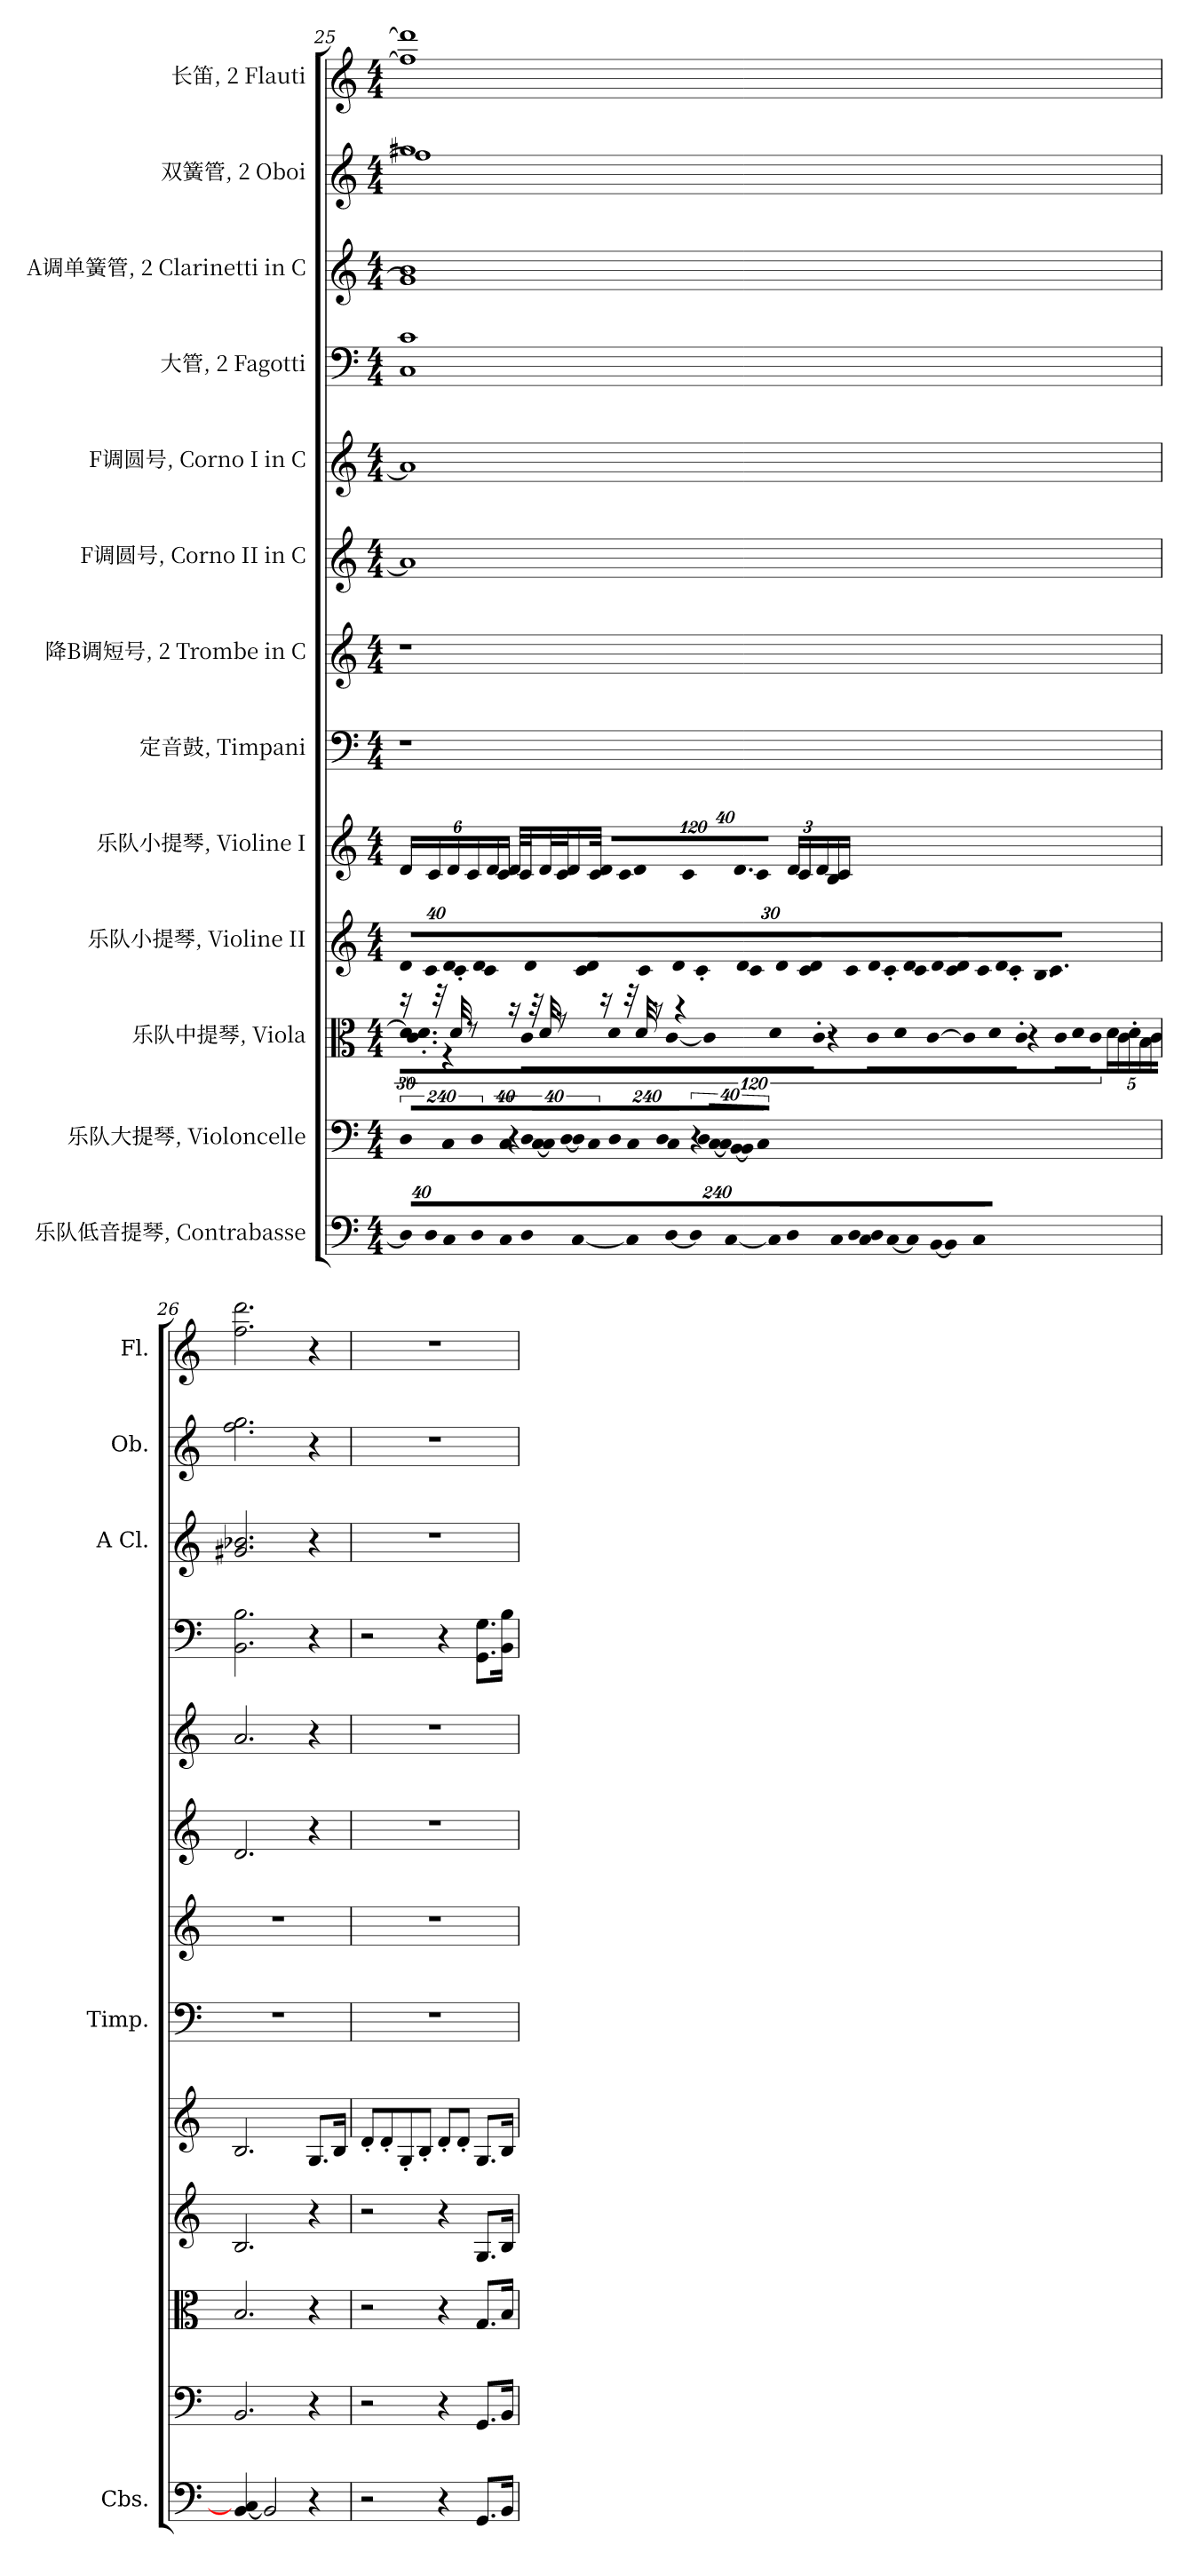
**kern	**kern	**kern	**kern	**kern	**kern	**kern	**kern	**kern	**kern	**kern	**kern	**kern
*part13	*part12	*part11	*part10	*part9	*part8	*part7	*part6	*part5	*part4	*part3	*part2	*part1
*staff13	*staff12	*staff11	*staff10	*staff9	*staff8	*staff7	*staff6	*staff5	*staff4	*staff3	*staff2	*staff1
*I"乐队低音提琴, Contrabasse	*I"乐队大提琴, Violoncelle	*I"乐队中提琴, Viola	*I"乐队小提琴, Violine II	*I"乐队小提琴, Violine I	*I"定音鼓, Timpani	*I"降B调短号, 2 Trombe in C	*I"F调圆号, Corno II in C	*I"F调圆号, Corno I in C	*I"大管, 2 Fagotti	*I"A调单簧管, 2 Clarinetti in C	*I"双簧管, 2 Oboi	*I"长笛, 2 Flauti
*I'Cbs.	*	*	*	*	*I'Timp.	*	*	*	*	*I'A Cl.	*I'Ob.	*I'Fl.
!!LO:PB:g=z
*clefF4	*clefF4	*clefC3	*clefG2	*clefG2	*clefF4	*clefG2	*clefG2	*clefG2	*clefF4	*clefG2	*clefG2	*clefG2
*ITrd7c12	*	*	*	*	*	*ITrd1c2	*ITrd4c7	*ITrd4c7	*	*ITrd2c3	*	*
*k[]	*k[]	*k[]	*k[]	*k[]	*k[]	*k[b-e-]	*k[b-]	*k[b-]	*k[]	*k[f#c#g#]	*k[]	*k[]
*M4/4	*M4/4	*M4/4	*M4/4	*M4/4	*M4/4	*M4/4	*M4/4	*M4/4	*M4/4	*M4/4	*M4/4	*M4/4
*MM198	*MM198	*MM198	*MM198	*MM198	*MM198	*MM198	*MM198	*MM198	*MM198	*MM198	*MM198	*MM198
*Xbrackettup	*	*	*	*	*	*	*	*	*	*	*	*
=25	=25	=25	=25	=25	=25	=25	=25	=25	=25	=25	=25	=25
*	*	*^	*	*	*	*	*	*	*	*	*	*
!LO:N:vis=32	!LO:N:vis=16	!	!LO:N:vis=256%9	!	!	!	!	!	!	!	!	!	!
*	*	*	*	*Xbrackettup	*	*	*	*	*	*	*	*	*
!	!	!	!	!LO:N:vis=32	!	!	!	!	!	!	!	!	!
*	*	*	*	*	*Xbrackettup	*	*	*	*	*	*	*	*
*	*	*	*	*	*	*	*	*	*	*	*^	*^	*
640%23DD/LLL]	1920%137D/LL	16r	960%17d\KLLL]	640%23d/LLL	24d/LL	1r	1r	1d]	1d]	1C 1c	1g#	1e#]	1gg#X	1ff]	1ff] 1ddd]
!	!	!	!LO:N:vis=32.	!	!	!	!	!	!	!	!	!	!	!	!
.	.	.	1920%103c\' 1920%103d\'JJJ	.	.	.	.	.	.	.	.	.	.	.	.
!LO:N:vis=32	!	!	!	!LO:N:vis=32	!	!	!	!	!	!	!	!	!	!	!
640%23DD/J	.	.	.	640%23c/	.	.	.	.	.	.	.	.	.	.	.
.	.	.	.	.	24c/	.	.	.	.	.	.	.	.	.	.
.	.	32r	.	.	.	.	.	.	.	.	.	.	.	.	.
!	!LO:N:vis=16	!	!LO:N:vis=16	!	!	!	!	!	!	!	!	!	!	!	!
.	1920%137C/	.	1920%137r	.	.	.	.	.	.	.	.	.	.	.	.
!LO:N:vis=16	!	!	!	!LO:N:vis=32	!	!	!	!	!	!	!	!	!	!	!
1920%137CC/	.	.	.	640%23d/	.	.	.	.	.	.	.	.	.	.	.
.	.	.	.	.	24d/	.	.	.	.	.	.	.	.	.	.
.	.	32d/	.	.	.	.	.	.	.	.	.	.	.	.	.
!	!	!	!	!LO:N:vis=32	!	!	!	!	!	!	!	!	!	!	!
.	.	.	.	640%23c'/	.	.	.	.	.	.	.	.	.	.	.
.	.	8r	.	.	24c/	.	.	.	.	.	.	.	.	.	.
!	!LO:N:vis=16	!	!LO:N:vis=32	!	!	!	!	!	!	!	!	!	!	!	!
.	1920%137D/	.	640%23c\LLL	.	.	.	.	.	.	.	.	.	.	.	.
!LO:N:vis=16	!	!	!	!	!	!	!	!	!	!	!	!	!	!	!
1920%137DD/	.	.	.	.	.	.	.	.	.	.	.	.	.	.	.
!	!	!	!	!LO:N:vis=256%9	!	!	!	!	!	!	!	!	!	!	!
.	.	.	.	960%17d/K	.	.	.	.	.	.	.	.	.	.	.
!	!	!	!	!LO:N:vis=32	!	!	!	!	!	!	!	!	!	!	!
.	.	.	.	640%23c/	.	.	.	.	.	.	.	.	.	.	.
.	.	.	.	.	24d/	.	.	.	.	.	.	.	.	.	.
!	!	!	!LO:N:vis=32	!	!	!	!	!	!	!	!	!	!	!	!
.	.	.	640%23d\	.	.	.	.	.	.	.	.	.	.	.	.
!	!	!	!	!LO:N:vis=32	!	!	!	!	!	!	!	!	!	!	!
.	.	.	.	640%23d/	.	.	.	.	.	.	.	.	.	.	.
.	.	.	.	.	24c/JJ	.	.	.	.	.	.	.	.	.	.
!	!LO:N:vis=32	!	!	!	!	!	!	!	!	!	!	!	!	!	!
.	640%23C/JJk	.	.	.	.	.	.	.	.	.	.	.	.	.	.
!LO:N:vis=16	!	!	!LO:N:vis=32	!	!	!	!	!	!	!	!	!	!	!	!
1920%137CC/	.	.	[640%23c\	.	.	.	.	.	.	.	.	.	.	.	.
!	!	!	!	!LO:N:vis=256%9	!	!	!	!	!	!	!	!	!	!	!
.	.	.	.	960%17c/JJJk	.	.	.	.	.	.	.	.	.	.	.
!	!LO:N:vis=32	!	!	!	!	!	!	!	!	!	!	!	!	!	!
.	640%23r	16r	.	.	32d/KLL	.	.	.	.	.	.	.	.	.	.
!	!	!	!LO:N:vis=256%9	!	!	!	!	!	!	!	!	!	!	!	!
.	.	.	960%17c\K]	.	.	.	.	.	.	.	.	.	.	.	.
!	!	!	!	!LO:N:vis=32	!	!	!	!	!	!	!	!	!	!	!
.	.	.	.	640%23d/LLL	.	.	.	.	.	.	.	.	.	.	.
!	!	!	!LO:N:vis=32	!	!	!	!	!	!	!	!	!	!	!	!
.	.	.	640%23d\	.	.	.	.	.	.	.	.	.	.	.	.
.	.	.	.	.	16c/	.	.	.	.	.	.	.	.	.	.
!LO:N:vis=32	!LO:N:vis=32	!	!	!	!	!	!	!	!	!	!	!	!	!	!
640%23DD/L	640%23D/LLL	.	.	.	.	.	.	.	.	.	.	.	.	.	.
!	!	!	!	!LO:N:vis=32	!	!	!	!	!	!	!	!	!	!	!
.	.	.	.	640%23c/	.	.	.	.	.	.	.	.	.	.	.
!	!	!	!LO:N:vis=32.	!	!	!	!	!	!	!	!	!	!	!	!
.	.	.	1920%103c'\JJJ	.	.	.	.	.	.	.	.	.	.	.	.
.	.	32r	.	.	.	.	.	.	.	.	.	.	.	.	.
!LO:N:vis=32	!LO:N:vis=32	!	!	!	!	!	!	!	!	!	!	!	!	!	!
[640%23CC/	[640%23C/	.	.	.	.	.	.	.	.	.	.	.	.	.	.
!	!	!	!	!LO:N:vis=32	!	!	!	!	!	!	!	!	!	!	!
.	.	.	.	640%23d/	.	.	.	.	.	.	.	.	.	.	.
.	.	32d/	.	.	32d/L	.	.	.	.	.	.	.	.	.	.
!LO:N:vis=32	!LO:N:vis=32	!	!LO:N:vis=32	!	!	!	!	!	!	!	!	!	!	!	!
640%23CC/]	640%23C/]	.	640%23r	.	.	.	.	.	.	.	.	.	.	.	.
!	!	!	!	!LO:N:vis=32	!	!	!	!	!	!	!	!	!	!	!
.	.	.	.	640%23c'/	.	.	.	.	.	.	.	.	.	.	.
.	.	8r	.	.	32c/J	.	.	.	.	.	.	.	.	.	.
!LO:N:vis=32	!LO:N:vis=32	!	!LO:N:vis=32	!	!	!	!	!	!	!	!	!	!	!	!
[640%23DD/	[640%23D/	.	640%23c\LLL	.	.	.	.	.	.	.	.	.	.	.	.
!	!	!	!	!LO:N:vis=256%9	!	!	!	!	!	!	!	!	!	!	!
.	.	.	.	960%17d/K	.	.	.	.	.	.	.	.	.	.	.
.	.	.	.	.	16d/	.	.	.	.	.	.	.	.	.	.
!	!	!	!	!LO:N:vis=32	!	!	!	!	!	!	!	!	!	!	!
.	.	.	.	640%23c/	.	.	.	.	.	.	.	.	.	.	.
!LO:N:vis=32	!LO:N:vis=32	!	!LO:N:vis=32	!	!	!	!	!	!	!	!	!	!	!	!
640%23DD/]	640%23D/]	.	640%23d\	.	.	.	.	.	.	.	.	.	.	.	.
!	!	!	!	!LO:N:vis=32	!	!	!	!	!	!	!	!	!	!	!
.	.	.	.	640%23d/	.	.	.	.	.	.	.	.	.	.	.
!LO:N:vis=32	!LO:N:vis=32	!	!LO:N:vis=32	!	!	!	!	!	!	!	!	!	!	!	!
[640%23CC/JJJ	640%23C/JJJ	.	[640%23c\	.	.	.	.	.	.	.	.	.	.	.	.
.	.	.	.	.	32c/JJk	.	.	.	.	.	.	.	.	.	.
!	!	!	!	!LO:N:vis=256%9	!	!	!	!	!	!	!	!	!	!	!
.	.	.	.	960%17c/JJJk	.	.	.	.	.	.	.	.	.	.	.
!	!	!	!	!	!LO:N:vis=32	!	!	!	!	!	!	!	!	!	!
.	.	16r	.	.	640%23d/LLL	.	.	.	.	.	.	.	.	.	.
!LO:N:vis=32	!LO:N:vis=16	!	!LO:N:vis=256%9	!	!	!	!	!	!	!	!	!	!	!	!
640%23CC/LLL]	1920%137D/LL	.	960%17c\K]	.	.	.	.	.	.	.	.	.	.	.	.
!	!	!	!	!LO:N:vis=32	!	!	!	!	!	!	!	!	!	!	!
.	.	.	.	640%23d/LLL	.	.	.	.	.	.	.	.	.	.	.
!	!	!	!LO:N:vis=32	!	!	!	!	!	!	!	!	!	!	!	!
.	.	.	640%23d\	.	.	.	.	.	.	.	.	.	.	.	.
!	!	!	!	!	!LO:N:vis=32.	!	!	!	!	!	!	!	!	!	!
.	.	.	.	.	1920%103c/	.	.	.	.	.	.	.	.	.	.
!LO:N:vis=32	!	!	!	!	!	!	!	!	!	!	!	!	!	!	!
640%23DD/J	.	.	.	.	.	.	.	.	.	.	.	.	.	.	.
!	!	!	!	!LO:N:vis=32	!	!	!	!	!	!	!	!	!	!	!
.	.	.	.	640%23c/	.	.	.	.	.	.	.	.	.	.	.
!	!	!	!LO:N:vis=32.	!	!	!	!	!	!	!	!	!	!	!	!
.	.	.	1920%103c'\JJJ	.	.	.	.	.	.	.	.	.	.	.	.
.	.	32r	.	.	.	.	.	.	.	.	.	.	.	.	.
!	!LO:N:vis=16	!	!	!	!	!	!	!	!	!	!	!	!	!	!
.	1920%137C/	.	.	.	.	.	.	.	.	.	.	.	.	.	.
!LO:N:vis=16	!	!	!	!	!	!	!	!	!	!	!	!	!	!	!
1920%137CC/	.	.	.	.	.	.	.	.	.	.	.	.	.	.	.
!	!	!	!	!LO:N:vis=32	!	!	!	!	!	!	!	!	!	!	!
.	.	.	.	640%23d/	.	.	.	.	.	.	.	.	.	.	.
!	!	!	!	!	!LO:N:vis=32	!	!	!	!	!	!	!	!	!	!
.	.	.	.	.	640%23d/	.	.	.	.	.	.	.	.	.	.
.	.	32d/	.	.	.	.	.	.	.	.	.	.	.	.	.
!	!	!	!LO:N:vis=32	!	!	!	!	!	!	!	!	!	!	!	!
.	.	.	640%23r	.	.	.	.	.	.	.	.	.	.	.	.
!	!	!	!	!LO:N:vis=32	!	!	!	!	!	!	!	!	!	!	!
.	.	.	.	640%23c'/	.	.	.	.	.	.	.	.	.	.	.
.	.	8r	.	.	.	.	.	.	.	.	.	.	.	.	.
!	!	!	!	!	!LO:N:vis=32	!	!	!	!	!	!	!	!	!	!
.	.	.	.	.	640%23c/	.	.	.	.	.	.	.	.	.	.
!	!LO:N:vis=16	!	!	!	!	!	!	!	!	!	!	!	!	!	!
.	1920%137D/	.	.	.	.	.	.	.	.	.	.	.	.	.	.
!LO:N:vis=16	!	!	!LO:N:vis=32	!	!	!	!	!	!	!	!	!	!	!	!
1920%137DD/	.	.	640%23c\LLL	.	.	.	.	.	.	.	.	.	.	.	.
!	!	!	!	!LO:N:vis=256%9	!	!	!	!	!	!	!	!	!	!	!
.	.	.	.	960%17d/K	.	.	.	.	.	.	.	.	.	.	.
!	!	!	!	!	!LO:N:vis=32.	!	!	!	!	!	!	!	!	!	!
.	.	.	.	.	1920%103d/	.	.	.	.	.	.	.	.	.	.
!	!	!	!	!LO:N:vis=32	!	!	!	!	!	!	!	!	!	!	!
.	.	.	.	640%23c/	.	.	.	.	.	.	.	.	.	.	.
!	!	!	!LO:N:vis=32	!	!	!	!	!	!	!	!	!	!	!	!
.	.	.	640%23d\	.	.	.	.	.	.	.	.	.	.	.	.
!	!	!	!	!LO:N:vis=32	!	!	!	!	!	!	!	!	!	!	!
.	.	.	.	640%23d/	.	.	.	.	.	.	.	.	.	.	.
!	!	!	!	!	!LO:N:vis=32	!	!	!	!	!	!	!	!	!	!
.	.	.	.	.	640%23c/JJJ	.	.	.	.	.	.	.	.	.	.
!	!LO:N:vis=32	!	!	!	!	!	!	!	!	!	!	!	!	!	!
.	640%23C/JJk	.	.	.	.	.	.	.	.	.	.	.	.	.	.
!LO:N:vis=16	!	!	!	!	!	!	!	!	!	!	!	!	!	!	!
1920%137CC/	.	.	.	.	.	.	.	.	.	.	.	.	.	.	.
!	!	!	!LO:N:vis=32	!	!	!	!	!	!	!	!	!	!	!	!
.	.	.	640%23c\JJJ	.	.	.	.	.	.	.	.	.	.	.	.
!	!	!	!	!LO:N:vis=256%9	!	!	!	!	!	!	!	!	!	!	!
.	.	.	.	960%17c/JJJk	.	.	.	.	.	.	.	.	.	.	.
.	.	4r	.	.	.	.	.	.	.	.	.	.	.	.	.
.	.	.	.	.	24d/LL	.	.	.	.	.	.	.	.	.	.
!	!LO:N:vis=32	!	!	!	!	!	!	!	!	!	!	!	!	!	!
.	640%23r	.	.	.	.	.	.	.	.	.	.	.	.	.	.
*	*	*	*Xbrackettup	*	*	*	*	*	*	*	*	*	*	*	*
.	.	.	20d\LL	.	.	.	.	.	.	.	.	.	.	.	.
!	!	!	!	!LO:N:vis=32	!	!	!	!	!	!	!	!	!	!	!
.	.	.	.	640%23d/LLL	.	.	.	.	.	.	.	.	.	.	.
!LO:N:vis=32	!LO:N:vis=32	!	!	!	!	!	!	!	!	!	!	!	!	!	!
640%23DD/L	640%23D/LLL	.	.	.	.	.	.	.	.	.	.	.	.	.	.
!	!	!	!	!LO:N:vis=32	!	!	!	!	!	!	!	!	!	!	!
.	.	.	.	640%23c/	.	.	.	.	.	.	.	.	.	.	.
.	.	.	.	.	24c/	.	.	.	.	.	.	.	.	.	.
.	.	.	20c\	.	.	.	.	.	.	.	.	.	.	.	.
!LO:N:vis=32	!LO:N:vis=32	!	!	!	!	!	!	!	!	!	!	!	!	!	!
[640%23CC/	[640%23C/	.	.	.	.	.	.	.	.	.	.	.	.	.	.
!	!	!	!	!LO:N:vis=32	!	!	!	!	!	!	!	!	!	!	!
.	.	.	.	640%23d/	.	.	.	.	.	.	.	.	.	.	.
.	.	.	.	.	24d/	.	.	.	.	.	.	.	.	.	.
.	.	.	20d'\	.	.	.	.	.	.	.	.	.	.	.	.
!LO:N:vis=32	!LO:N:vis=32	!	!	!	!	!	!	!	!	!	!	!	!	!	!
640%23CC/]	640%23C/]	.	.	.	.	.	.	.	.	.	.	.	.	.	.
!	!	!	!	!LO:N:vis=32	!	!	!	!	!	!	!	!	!	!	!
.	.	.	.	640%23c'/	.	.	.	.	.	.	.	.	.	.	.
.	.	.	.	.	16B/	.	.	.	.	.	.	.	.	.	.
!LO:N:vis=32	!LO:N:vis=32	!	!	!	!	!	!	!	!	!	!	!	!	!	!
[640%23BBB/	[640%23BB/	.	.	.	.	.	.	.	.	.	.	.	.	.	.
!	!	!	!	!LO:N:vis=32.	!	!	!	!	!	!	!	!	!	!	!
.	.	.	.	1920%103B/	.	.	.	.	.	.	.	.	.	.	.
.	.	.	20B\	.	.	.	.	.	.	.	.	.	.	.	.
!LO:N:vis=32	!LO:N:vis=32	!	!	!	!	!	!	!	!	!	!	!	!	!	!
640%23BBB/]	640%23BB/]	.	.	.	.	.	.	.	.	.	.	.	.	.	.
.	.	.	.	.	16c/JJ	.	.	.	.	.	.	.	.	.	.
!	!	!	!	!LO:N:vis=32.	!	!	!	!	!	!	!	!	!	!	!
.	.	.	.	1920%103c/JJJ	.	.	.	.	.	.	.	.	.	.	.
.	.	.	20c\JJ	.	.	.	.	.	.	.	.	.	.	.	.
!LO:N:vis=32	!LO:N:vis=32	!	!	!	!	!	!	!	!	!	!	!	!	!	!
[640%23CC/JJJ	640%23C/JJJ	.	.	.	.	.	.	.	.	.	.	.	.	.	.
.	.	640ryy	.	.	.	240ryy	240ryy	240ryy	240ryy	240ryy	240ryy	240ryy	240ryy	240ryy	240ryy
.	.	.	.	.	320ryy	.	.	.	.	.	.	.	.	.	.
.	.	384ryy	.	.	.	.	.	.	.	.	.	.	.	.	.
.	.	.	640ryy	.	.	.	.	.	.	.	.	.	.	.	.
960ryy	960ryy	.	.	.	.	.	.	.	.	.	.	.	.	.	.
*	*	*	*	*	*	*	*	*	*	*	*v	*v	*	*	*
*	*	*v	*v	*	*	*	*	*	*	*	*	*v	*v	*
!!LO:PB:g=z
=26	=26	=26	=26	=26	=26	=26	=26	=26	=26	=26	=26	=26
*	*	*	*	*	*	*	*	*	*	*	*	*MM198
[4BBB/ 4CC/]	2.BB/	2.B/	2.B/	2.B/	1r	1r	2.G/	2.d/	2.BB\ 2.B\	2.e#X/ 2.gn/	2.ff\ 2.gg\	2.ff\ 2.ddd\
2BBB/]	.	.	.	.	.	.	.	.	.	.	.	.
4r	4r	4r	4r	8.G/L	.	.	4r	4r	4r	4r	4r	4r
.	.	.	.	16B/Jk	.	.	.	.	.	.	.	.
=27	=27	=27	=27	=27	=27	=27	=27	=27	=27	=27	=27	=27
*	*	*	*	*	*	*	*	*	*	*	*	*MM198
2r	2r	2r	2r	8d'/L	1r	1r	1r	1r	2r	1r	1r	1r
.	.	.	.	8d'/	.	.	.	.	.	.	.	.
.	.	.	.	8G'/	.	.	.	.	.	.	.	.
.	.	.	.	8B'/J	.	.	.	.	.	.	.	.
4r	4r	4r	4r	8d'/L	.	.	.	.	4r	.	.	.
.	.	.	.	8d'/J	.	.	.	.	.	.	.	.
8.GGG/L	8.GG/L	8.G/L	8.G/L	8.G/L	.	.	.	.	8.GG\ 8.G\L	.	.	.
16BBB/Jk	16BB/Jk	16B/Jk	16B/Jk	16B/Jk	.	.	.	.	16BB\ 16B\Jk	.	.	.
=	=	=	=	=	=	=	=	=	=	=	=	=
*-	*-	*-	*-	*-	*-	*-	*-	*-	*-	*-	*-	*-
